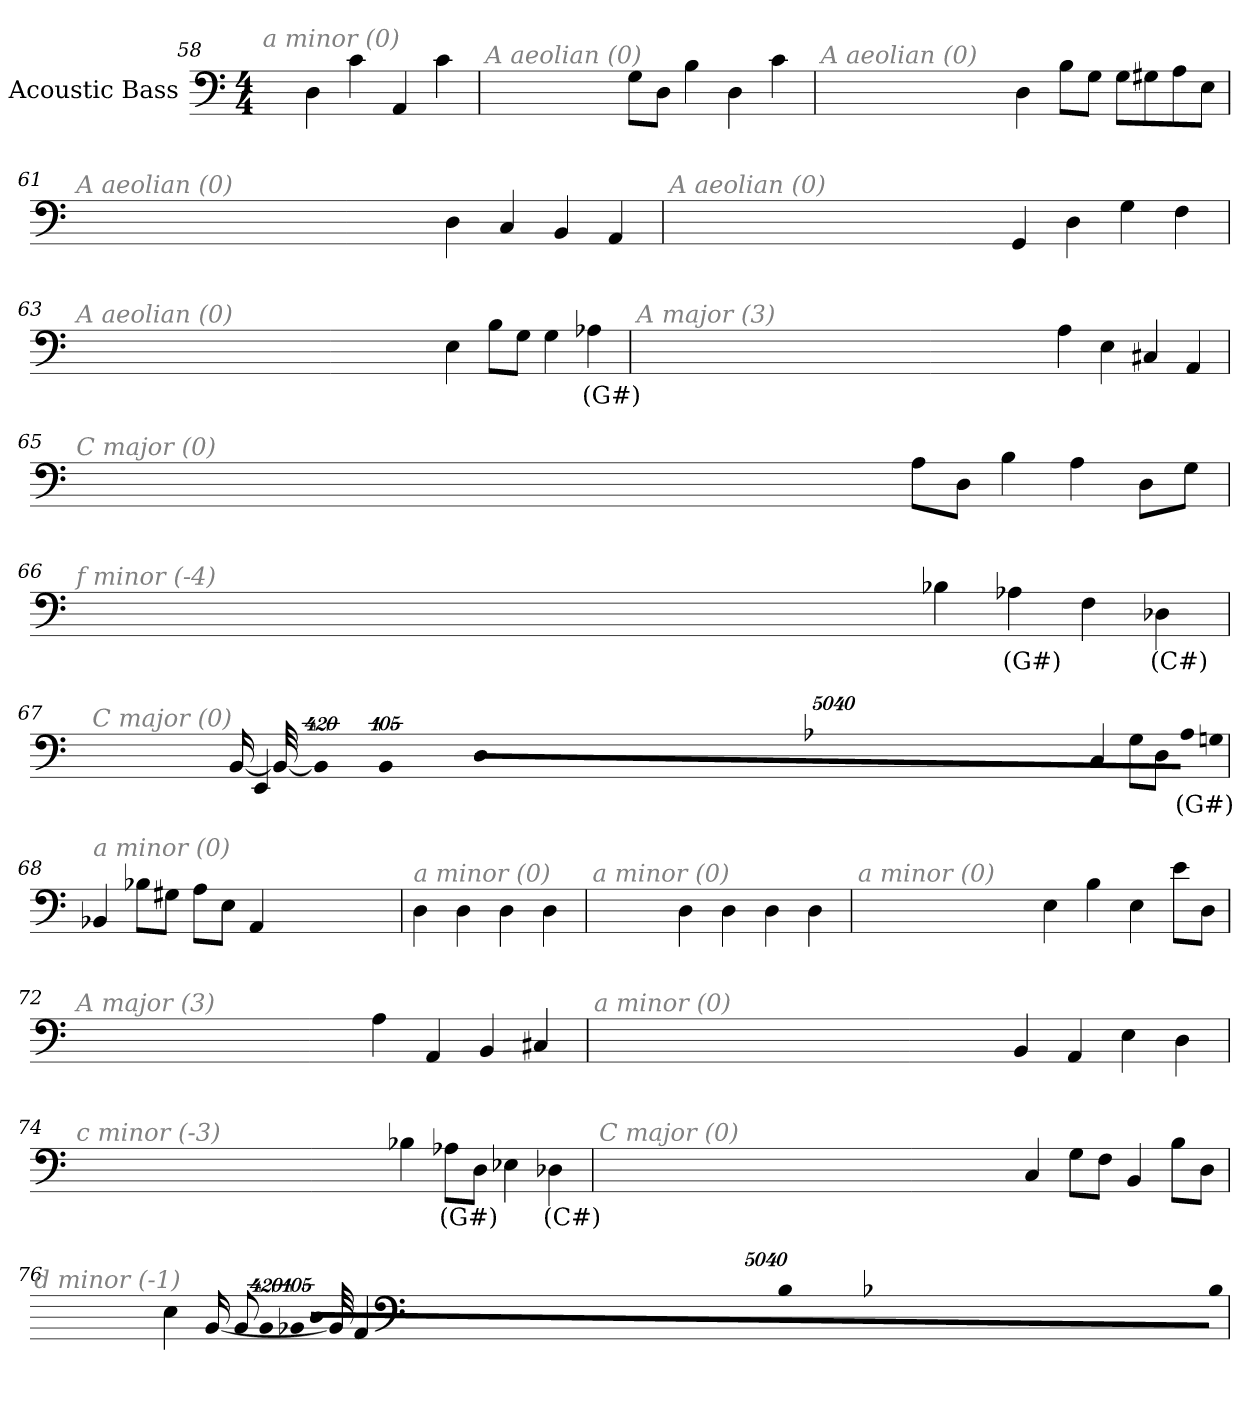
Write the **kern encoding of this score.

**kern	**text
*part1	*part1
*staff1	*staff1
*I"Acoustic Bass	*
*clefF4	*
*ITrd7c12	*
*k[]	*
*C:	*
*M4/4	*
=58	=58
!LO:TX:i:color=#808080:t=a minor (0)	!
4DD	.
4C	.
4AAA	.
4C	.
=59	=59
!LO:TX:i:color=#808080:t=A aeolian (0)	!
8GGL	.
8DDJ	.
4BB	.
4DD	.
4C	.
=60	=60
!LO:TX:i:color=#808080:t=A aeolian (0)	!
4DD	.
8BBL	.
8GGJ	.
8GGL	.
8GG#X	.
8AA	.
8EEJ	.
=61	=61
!LO:TX:i:color=#808080:t=A aeolian (0)	!
4DD	.
4CC	.
4BBB	.
4AAA	.
=62	=62
!LO:TX:i:color=#808080:t=A aeolian (0)	!
4GGG	.
4DD	.
4GG	.
4FF	.
=63	=63
!LO:TX:i:color=#808080:t=A aeolian (0)	!
4EE	.
8BBL	.
8GGJ	.
4GG	.
4AA-Xi	(G#)
=64	=64
!LO:TX:i:color=#808080:t=A major (3)	!
4AA	.
4EE	.
4CC#X	.
4AAA	.
=65	=65
!LO:TX:i:color=#808080:t=C major (0)	!
8AAL	.
8DDJ	.
4BB	.
4AA	.
8DDL	.
8GGJ	.
=66	=66
!LO:TX:i:color=#808080:t=f minor (-4)	!
4BB-X	.
4AA-Xi	(G#)
4FF	.
4DD-Xi	(C#)
=67	=67
!LO:TX:i:color=#808080:t=C major (0)	!
4CC	.
8GGL	.
8DDJ	.
!LO:N:vis=8	!
40320%3347AA-XiL	(G#)
!LO:N:vis=8	!
40320%3347GGn	.
!LO:N:vis=8	!
40320%3347DDJ	.
!LO:N:vis=1024	!
[13440%13BBBL	.
16BBBL_	.
32BBBL_	.
!LO:N:vis=1024%31	!
13440%407BBBL]	.
8EEEJ	.
=68	=68
!LO:TX:i:color=#808080:t=a minor (0)	!
4BBB-X	.
8BB-XL	.
8GG#XJ	.
8AAL	.
8EEJ	.
4AAA	.
=69	=69
!LO:TX:i:color=#808080:t=a minor (0)	!
4DD	.
4DD	.
4DD	.
4DD	.
=70	=70
!LO:TX:i:color=#808080:t=a minor (0)	!
4DD	.
4DD	.
4DD	.
4DD	.
=71	=71
!LO:TX:i:color=#808080:t=a minor (0)	!
4EE	.
4BB	.
4EE	.
8EL	.
8DDJ	.
=72	=72
!LO:TX:i:color=#808080:t=A major (3)	!
4AA	.
4AAA	.
4BBB	.
4CC#X	.
=73	=73
!LO:TX:i:color=#808080:t=a minor (0)	!
4BBB	.
4AAA	.
4EE	.
4DD	.
=74	=74
!LO:TX:i:color=#808080:t=c minor (-3)	!
4BB-X	.
8AA-XiL	(G#)
8DDJ	.
4EE-X	.
4DD-Xi	(C#)
=75	=75
!LO:TX:i:color=#808080:t=C major (0)	!
4CC	.
8GGL	.
8FFJ	.
4BBB	.
8BBL	.
8DDJ	.
=76	=76
!LO:TX:i:color=#808080:t=d minor (-1)	!
!LO:N:vis=8	!
40320%3347BB-XL	.
!LO:N:vis=8	!
40320%3347BB-	.
!LO:N:vis=8	!
40320%3347DDJ	.
!LO:N:vis=1024	!
[13440%13BBB-X	.
8BBB-_	.
16BBB-_	.
32BBB-_	.
!LO:N:vis=1024%31	!
13440%407BBB-]	.
4AAA	.
4EE	.
=	=
*-	*-
